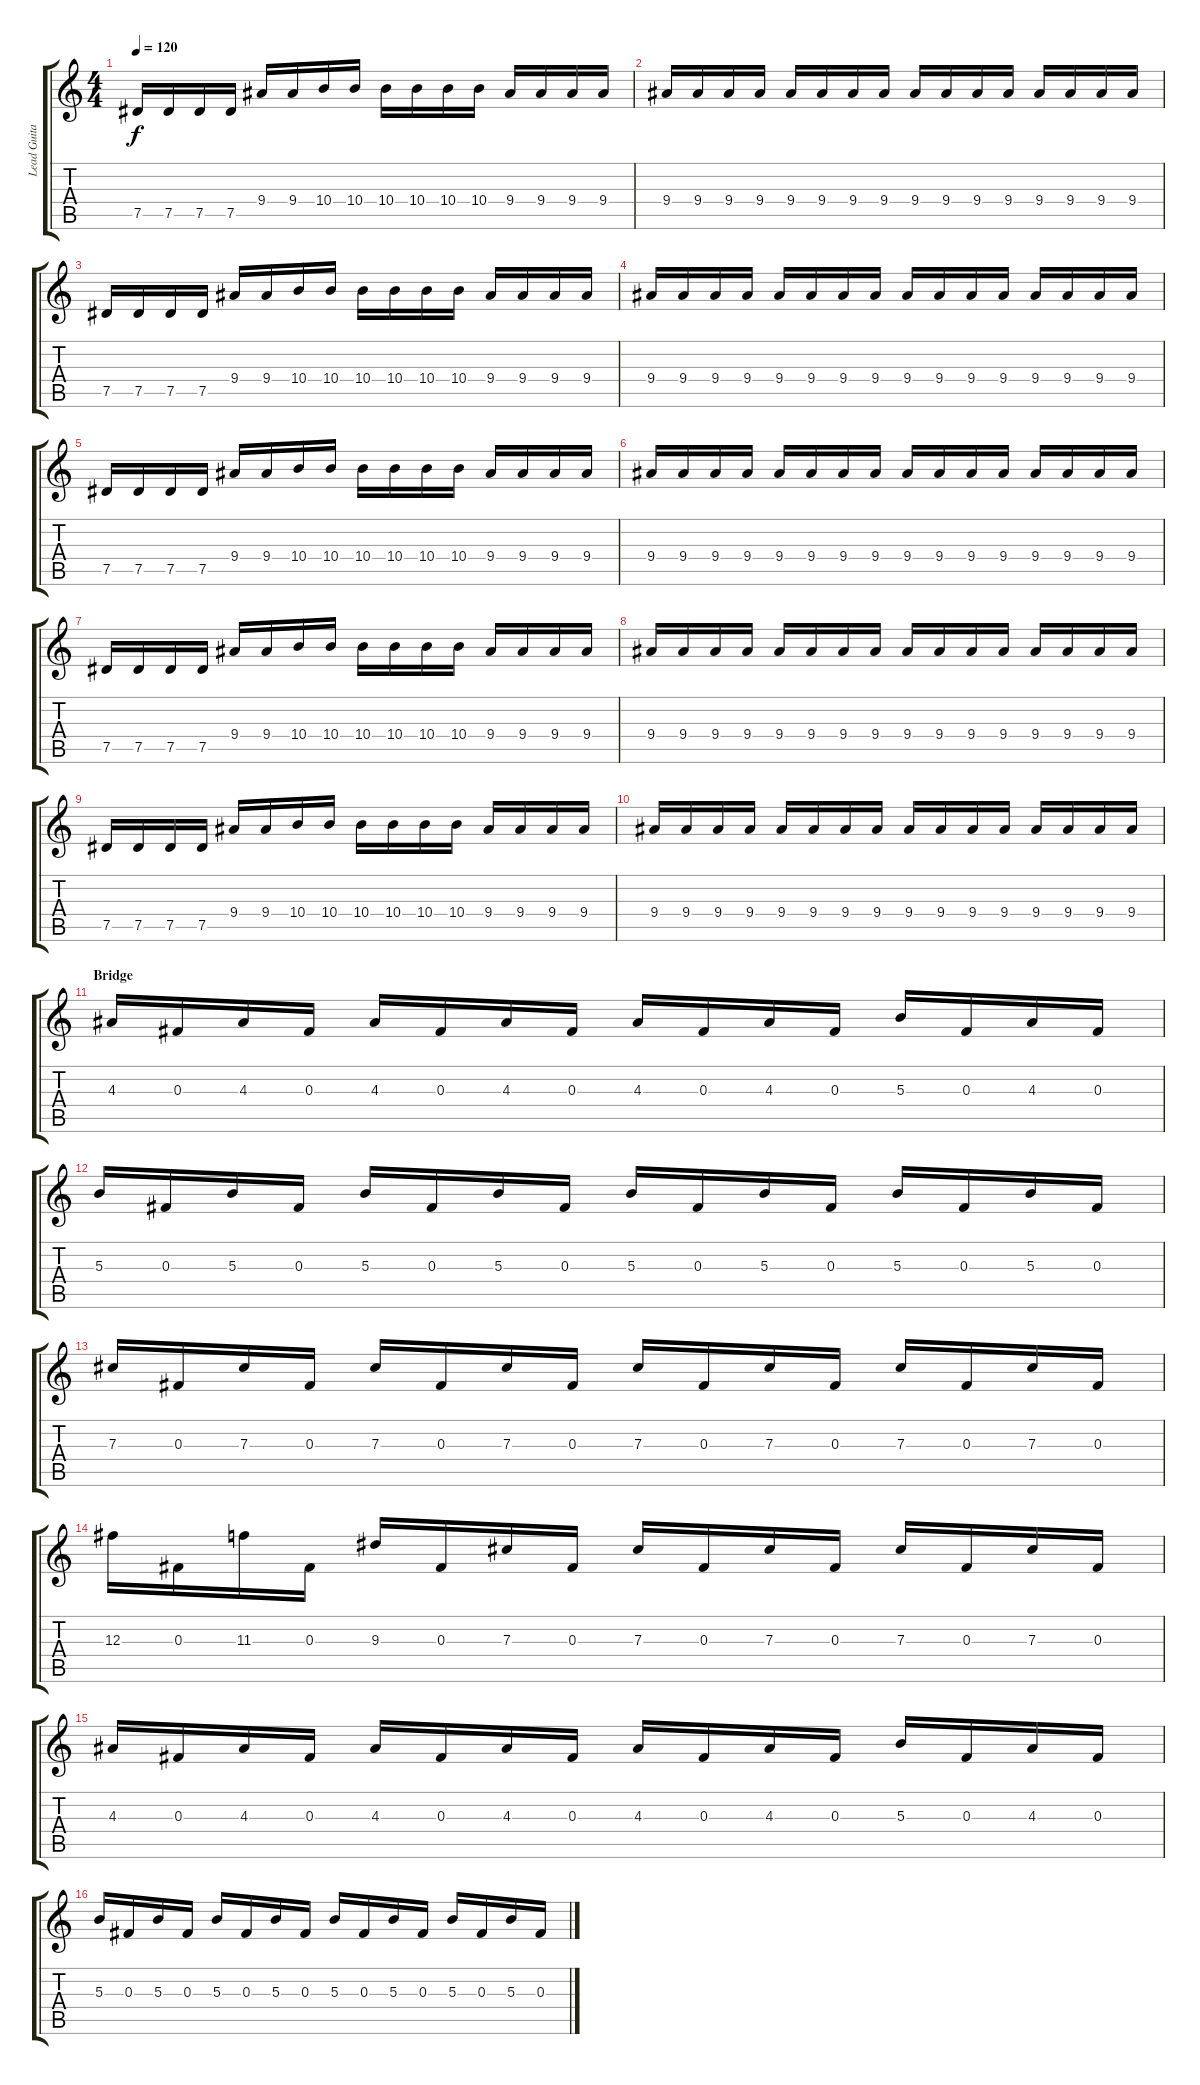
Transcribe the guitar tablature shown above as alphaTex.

\track ("Lead Guitar III" "Lead Guita") {instrument distortionguitar}
\staff {score tabs}
\tuning (Eb4 Bb3 Gb3 Db3 Ab2 Eb2) {hide}
\ts (4 4)
\tempo 120
\clef g2
\ks c
7.5.16{dy f} 7.5.16 7.5.16 7.5.16 9.4.16 9.4.16 10.4.16 10.4.16 10.4.16 10.4.16 10.4.16 10.4.16 9.4.16 9.4.16 9.4.16 9.4.16 |
9.4.16 9.4.16 9.4.16 9.4.16 9.4.16 9.4.16 9.4.16 9.4.16 9.4.16 9.4.16 9.4.16 9.4.16 9.4.16 9.4.16 9.4.16 9.4.16 |
7.5.16 7.5.16 7.5.16 7.5.16 9.4.16 9.4.16 10.4.16 10.4.16 10.4.16 10.4.16 10.4.16 10.4.16 9.4.16 9.4.16 9.4.16 9.4.16 |
9.4.16 9.4.16 9.4.16 9.4.16 9.4.16 9.4.16 9.4.16 9.4.16 9.4.16 9.4.16 9.4.16 9.4.16 9.4.16 9.4.16 9.4.16 9.4.16 |
7.5.16 7.5.16 7.5.16 7.5.16 9.4.16 9.4.16 10.4.16 10.4.16 10.4.16 10.4.16 10.4.16 10.4.16 9.4.16 9.4.16 9.4.16 9.4.16 |
9.4.16 9.4.16 9.4.16 9.4.16 9.4.16 9.4.16 9.4.16 9.4.16 9.4.16 9.4.16 9.4.16 9.4.16 9.4.16 9.4.16 9.4.16 9.4.16 |
7.5.16 7.5.16 7.5.16 7.5.16 9.4.16 9.4.16 10.4.16 10.4.16 10.4.16 10.4.16 10.4.16 10.4.16 9.4.16 9.4.16 9.4.16 9.4.16 |
9.4.16 9.4.16 9.4.16 9.4.16 9.4.16 9.4.16 9.4.16 9.4.16 9.4.16 9.4.16 9.4.16 9.4.16 9.4.16 9.4.16 9.4.16 9.4.16 |
7.5.16 7.5.16 7.5.16 7.5.16 9.4.16 9.4.16 10.4.16 10.4.16 10.4.16 10.4.16 10.4.16 10.4.16 9.4.16 9.4.16 9.4.16 9.4.16 |
9.4.16 9.4.16 9.4.16 9.4.16 9.4.16 9.4.16 9.4.16 9.4.16 9.4.16 9.4.16 9.4.16 9.4.16 9.4.16 9.4.16 9.4.16 9.4.16 |
\section ("" "Bridge")
4.3.16 0.3.16 4.3.16 0.3.16 4.3.16 0.3.16 4.3.16 0.3.16 4.3.16 0.3.16 4.3.16 0.3.16 5.3.16 0.3.16 4.3.16 0.3.16 |
5.3.16 0.3.16 5.3.16 0.3.16 5.3.16 0.3.16 5.3.16 0.3.16 5.3.16 0.3.16 5.3.16 0.3.16 5.3.16 0.3.16 5.3.16 0.3.16 |
7.3.16 0.3.16 7.3.16 0.3.16 7.3.16 0.3.16 7.3.16 0.3.16 7.3.16 0.3.16 7.3.16 0.3.16 7.3.16 0.3.16 7.3.16 0.3.16 |
12.3.16 0.3.16 11.3.16 0.3.16 9.3.16 0.3.16 7.3.16 0.3.16 7.3.16 0.3.16 7.3.16 0.3.16 7.3.16 0.3.16 7.3.16 0.3.16 |
4.3.16 0.3.16 4.3.16 0.3.16 4.3.16 0.3.16 4.3.16 0.3.16 4.3.16 0.3.16 4.3.16 0.3.16 5.3.16 0.3.16 4.3.16 0.3.16 |
5.3.16 0.3.16 5.3.16 0.3.16 5.3.16 0.3.16 5.3.16 0.3.16 5.3.16 0.3.16 5.3.16 0.3.16 5.3.16 0.3.16 5.3.16 0.3.16
